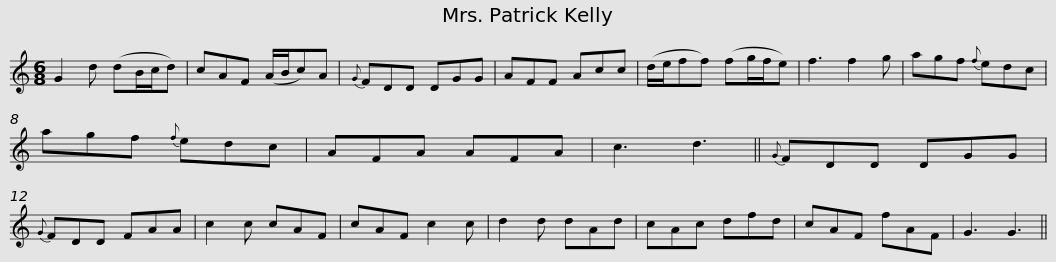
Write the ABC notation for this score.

X:1
L:1/8
M:6/8
I:linebreak $
K:C
V:1 treble
V:1
 G2 d (dB/c/d) | cAF (A/B/c)A |{G} FDD DGG | AFF Acc | (d/e/ff) (fg/f/e) | %5
 f3 f2 g | agf{f} edc |$ agf{f} edc | AFA AFA | c3 d3 || %10
{G} FDD DGG |{G} FDD FAA | c2 c cAF | cAF c2 c | d2 d dAd |$ %15
 cAc dfd | cAF fAF | G3 G3 || %18
